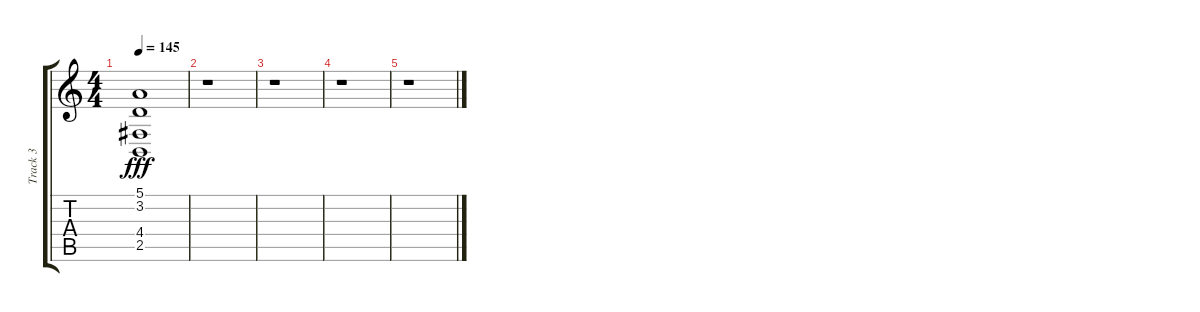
\track ("Track 3" "Track 3") {instrument fx7echoes}
\staff {score tabs}
\tuning (E4 B3 G3 D3 A2 D2) {hide}
\ts (4 4)
\tempo 145
\clef g2
\ks c
(5.1{t} 3.2{t} 4.4{t} 2.5{t}).1{dy fff} |
r.1 |
r.1 |
r.1 |
r.1
